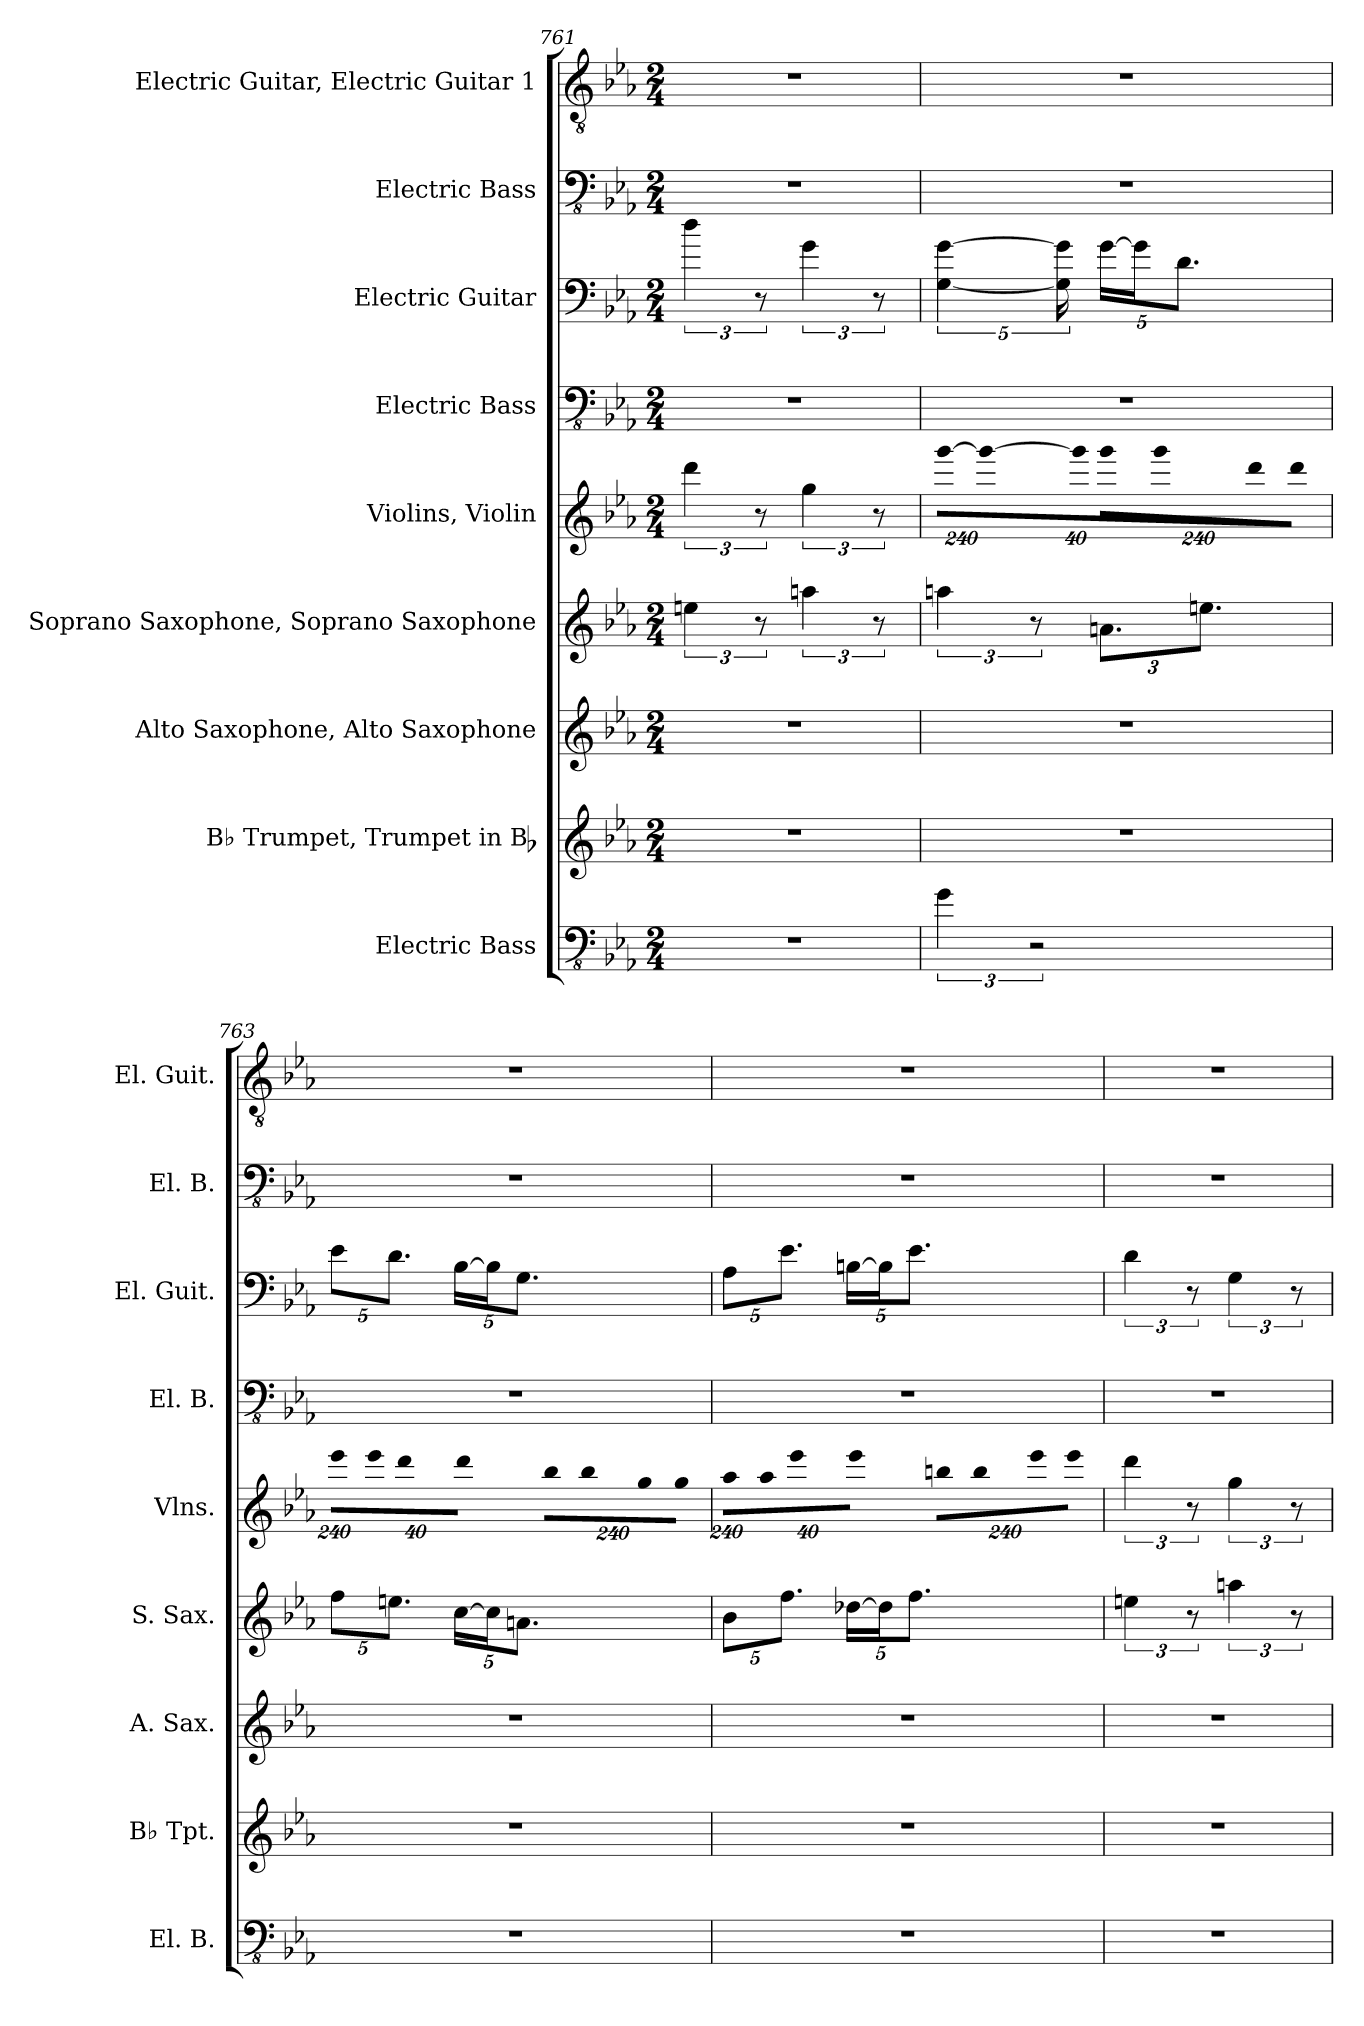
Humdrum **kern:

**kern	**kern	**kern	**kern	**kern	**kern	**kern	**kern	**kern
*part9	*part8	*part7	*part6	*part5	*part4	*part3	*part2	*part1
*staff9	*staff8	*staff7	*staff6	*staff5	*staff4	*staff3	*staff2	*staff1
*I"Electric Bass	*I"B♭ Trumpet, Trumpet in Bb	*I"Alto Saxophone, Alto Saxophone	*I"Soprano Saxophone, Soprano Saxophone	*I"Violins, Violin	*I"Electric Bass	*I"Electric Guitar	*I"Electric Bass	*I"Electric Guitar, Electric Guitar 1
*I'El. B.	*I'B♭ Tpt.	*I'A. Sax.	*I'S. Sax.	*I'Vlns.	*I'El. B.	*I'El. Guit.	*I'El. B.	*I'El. Guit.
*clefFv4	*clefG2	*clefG2	*clefG2	*clefG2	*clefFv4	*clefF4	*clefFv4	*clefGv2
*	*ITrd1c2	*ITrd5c9	*ITrd1c2	*	*	*	*	*
*k[b-e-a-]	*k[b-e-a-d-g-]	*k[b-e-a-d-g-c-]	*k[b-e-a-d-g-]	*k[b-e-a-]	*k[b-e-a-]	*k[b-e-a-]	*k[b-e-a-]	*k[b-e-a-]
*M2/4	*M2/4	*M2/4	*M2/4	*M2/4	*M2/4	*M2/4	*M2/4	*M2/4
=761	=761	=761	=761	=761	=761	=761	=761	=761
2r	2r	2r	6ddn\	6ddd\	2r	6dd\	2r	2r
.	.	.	12r	12r	.	12r	.	.
.	.	.	6ggn\	6gg\	.	6g\	.	.
.	.	.	12r	12r	.	12r	.	.
!!LO:PB:g=z
=762	=762	=762	=762	=762	=762	=762	=762	=762
*	*	*	*	*Xbrackettup	*	*	*	*
!	!	!	!	!LO:N:vis=16	!	!	!	!
6G\	2r	2r	6ggn\	[1920%137ggg\KL	2r	[5G\ [5g\	2r	2r
!	!	!	!	!LO:N:vis=8	!	!	!	!
.	.	.	.	960%137ggg\_	.	.	.	.
3r	.	.	12r	.	.	.	.	.
.	.	.	.	.	.	20G\] 20g\]	.	.
!	!	!	!	!LO:N:vis=32	!	!	!	!
.	.	.	.	640%23ggg\Jkk]	.	.	.	.
*	*	*	*Xbrackettup	*	*	*	*	*
!	!	!	!	!LO:N:vis=16	!	!	!	!
.	.	.	12.gn\L	1920%137ggg\LL	.	[20g\LL	.	.
.	.	.	.	.	.	20g\J]	.	.
!	!	!	!	!LO:N:vis=32	!	!	!	!
.	.	.	.	640%23ggg\K	.	.	.	.
.	.	.	.	.	.	10.d\J	.	.
!	!	!	!	!LO:N:vis=16	!	!	!	!
.	.	.	.	1920%137ddd\	.	.	.	.
.	.	.	12.ddn\J	.	.	.	.	.
!	!	!	!	!LO:N:vis=16	!	!	!	!
.	.	.	.	1920%137ddd\JJ	.	.	.	.
=763	=763	=763	=763	=763	=763	=763	=763	=763
!	!	!	!	!LO:N:vis=16	!	!	!	!
*	*	*	*	*	*	*Xbrackettup	*	*
2r	2r	2r	10ee-\L	1920%137eee-\LL	2r	10e-\L	2r	2r
!	!	!	!	!LO:N:vis=32	!	!	!	!
.	.	.	.	640%23eee-\K	.	.	.	.
.	.	.	10.ddn\J	.	.	10.d\J	.	.
!	!	!	!	!LO:N:vis=16	!	!	!	!
.	.	.	.	1920%137ddd\	.	.	.	.
!	!	!	!	!LO:N:vis=16	!	!	!	!
.	.	.	.	1920%137ddd\JJ	.	.	.	.
!	!	!	!	!LO:N:vis=16	!	!	!	!
.	.	.	[20b-\LL	1920%137bb-\LL	.	[20B-\LL	.	.
.	.	.	20b-\J]	.	.	20B-\J]	.	.
!	!	!	!	!LO:N:vis=32	!	!	!	!
.	.	.	.	640%23bb-\K	.	.	.	.
.	.	.	10.gn\J	.	.	10.G\J	.	.
!	!	!	!	!LO:N:vis=16	!	!	!	!
.	.	.	.	1920%137gg\	.	.	.	.
!	!	!	!	!LO:N:vis=16	!	!	!	!
.	.	.	.	1920%137gg\JJ	.	.	.	.
=764	=764	=764	=764	=764	=764	=764	=764	=764
!	!	!	!	!LO:N:vis=16	!	!	!	!
2r	2r	2r	10a-\L	1920%137aa-\LL	2r	10A-\L	2r	2r
!	!	!	!	!LO:N:vis=32	!	!	!	!
.	.	.	.	640%23aa-\K	.	.	.	.
.	.	.	10.ee-\J	.	.	10.e-\J	.	.
!	!	!	!	!LO:N:vis=16	!	!	!	!
.	.	.	.	1920%137eee-\	.	.	.	.
!	!	!	!	!LO:N:vis=16	!	!	!	!
.	.	.	.	1920%137eee-\JJ	.	.	.	.
!	!	!	!	!LO:N:vis=16	!	!	!	!
.	.	.	[20cc-X\LL	1920%137bbn\LL	.	[20Bn\LL	.	.
.	.	.	20cc-\J]	.	.	20B\J]	.	.
!	!	!	!	!LO:N:vis=32	!	!	!	!
.	.	.	.	640%23bb\K	.	.	.	.
.	.	.	10.ee-\J	.	.	10.e-\J	.	.
!	!	!	!	!LO:N:vis=16	!	!	!	!
.	.	.	.	1920%137eee-\	.	.	.	.
!	!	!	!	!LO:N:vis=16	!	!	!	!
.	.	.	.	1920%137eee-\JJ	.	.	.	.
=765	=765	=765	=765	=765	=765	=765	=765	=765
*	*	*	*brackettup	*brackettup	*	*brackettup	*	*
2r	2r	2r	6ddn\	6ddd\	2r	6d\	2r	2r
.	.	.	12r	12r	.	12r	.	.
.	.	.	6ggn\	6gg\	.	6G\	.	.
.	.	.	12r	12r	.	12r	.	.
=	=	=	=	=	=	=	=	=
*-	*-	*-	*-	*-	*-	*-	*-	*-
